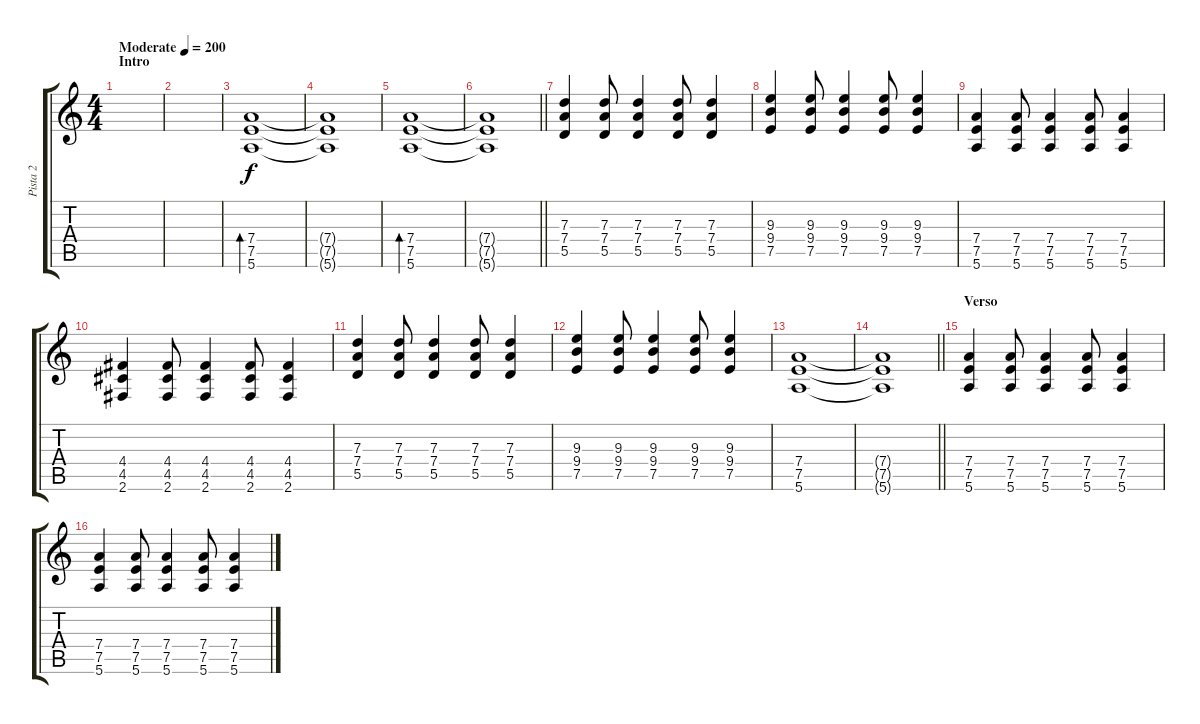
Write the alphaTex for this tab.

\track ("Pista 2" "Pista 2") {instrument distortionguitar}
\staff {score tabs}
\tuning (E4 B3 G3 D3 A2 E2) {hide}
\ts (4 4)
\section ("" "Intro")
\tempo (200 "Moderate")
\clef g2
\ks c
|
|
(7.4 7.5 5.6).1{bd 240} |
(7.4{t} 7.5{t} 5.6{t}).1 |
(7.4 7.5 5.6).1{bd 240} |
\barLineRight lightlight
(7.4{t} 7.5{t} 5.6{t}).1 |
(7.3 7.4 5.5).4 (7.3 7.4 5.5).8 (7.3 7.4 5.5).4 (7.3 7.4 5.5).8 (7.3 7.4 5.5).4 |
(9.3 9.4 7.5).4 (9.3 9.4 7.5).8 (9.3 9.4 7.5).4 (9.3 9.4 7.5).8 (9.3 9.4 7.5).4 |
(7.4 7.5 5.6).4 (7.4 7.5 5.6).8 (7.4 7.5 5.6).4 (7.4 7.5 5.6).8 (7.4 7.5 5.6).4 |
(4.4 4.5 2.6).4 (4.4 4.5 2.6).8 (4.4 4.5 2.6).4 (4.4 4.5 2.6).8 (4.4 4.5 2.6).4 |
(7.3 7.4 5.5).4 (7.3 7.4 5.5).8 (7.3 7.4 5.5).4 (7.3 7.4 5.5).8 (7.3 7.4 5.5).4 |
(9.3 9.4 7.5).4 (9.3 9.4 7.5).8 (9.3 9.4 7.5).4 (9.3 9.4 7.5).8 (9.3 9.4 7.5).4 |
(7.4 7.5 5.6).1 |
\barLineRight lightlight
(7.4{t} 7.5{t} 5.6{t}).1 |
\section ("" "Verso")
(7.4 7.5 5.6).4 (7.4 7.5 5.6).8 (7.4 7.5 5.6).4 (7.4 7.5 5.6).8 (7.4 7.5 5.6).4 |
(7.4 7.5 5.6).4 (7.4 7.5 5.6).8 (7.4 7.5 5.6).4 (7.4 7.5 5.6).8 (7.4 7.5 5.6).4
